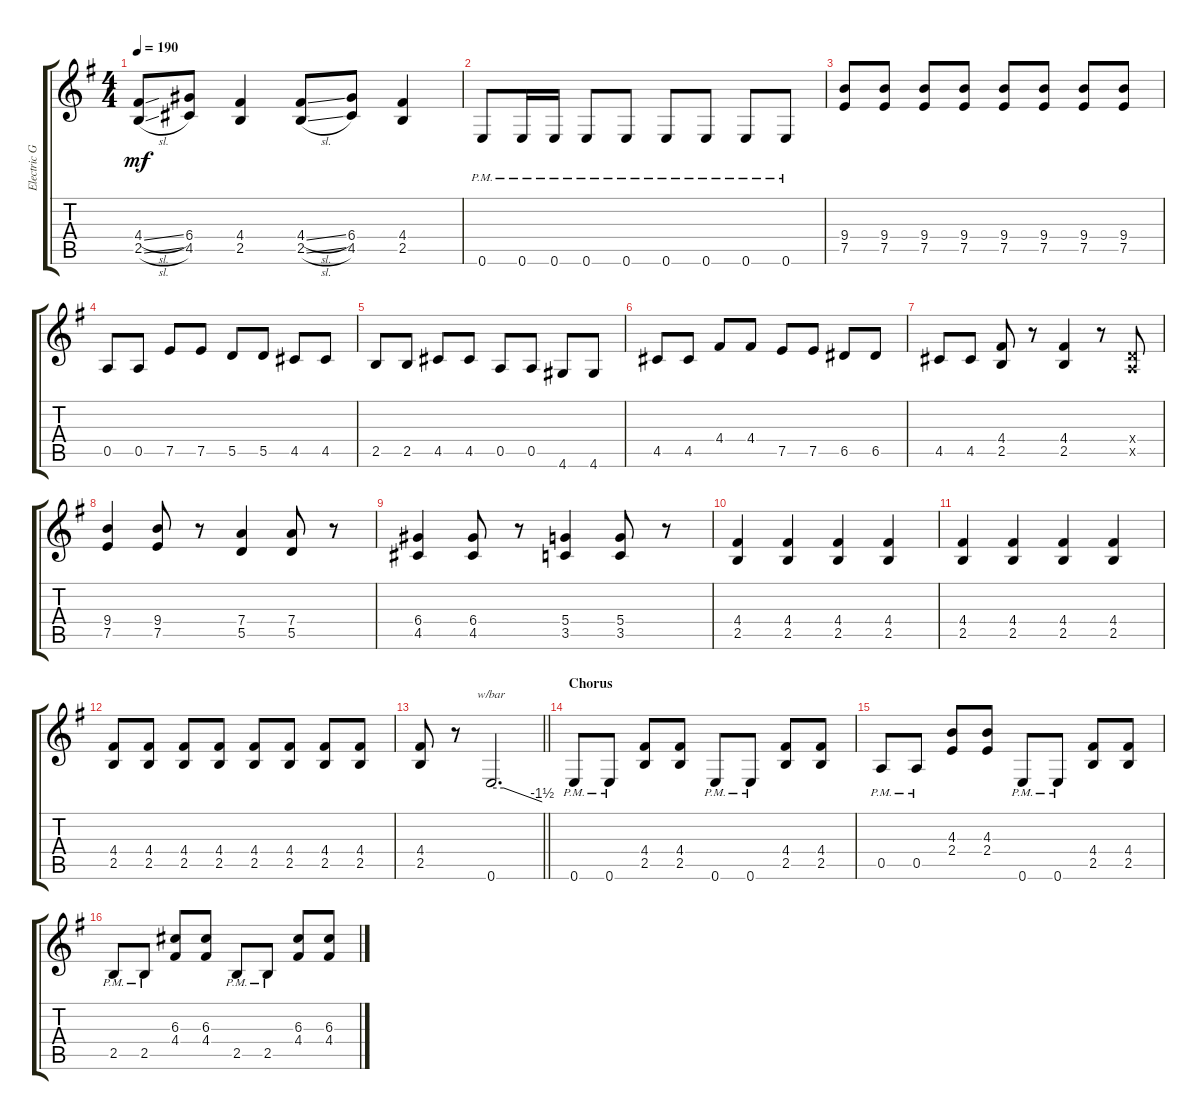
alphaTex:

\track ("Electric Guitar (Drive)" "Electric G") {instrument overdrivenguitar}
\staff {score tabs}
\tuning (E4 B3 G3 D3 A2 E2) {hide}
\ts (4 4)
\tempo 190
\clef g2
\ks eminor
(4.4{sl} 2.5{sl}).8{dy mf} (6.4 4.5).8 (4.4 2.5).4 (4.4{sl} 2.5{sl}).8 (6.4 4.5).8 (4.4 2.5).4 |
0.6{pm}.8 0.6{pm}.16 0.6{pm}.16 0.6{pm}.8 0.6{pm}.8 0.6{pm}.8 0.6{pm}.8 0.6{pm}.8 0.6{pm}.8 |
(9.4 7.5).8 (9.4 7.5).8 (9.4 7.5).8 (9.4 7.5).8 (9.4 7.5).8 (9.4 7.5).8 (9.4 7.5).8 (9.4 7.5).8 |
0.5.8 0.5.8 7.5.8 7.5.8 5.5.8 5.5.8 4.5.8 4.5.8 |
2.5.8 2.5.8 4.5.8 4.5.8 0.5.8 0.5.8 4.6.8 4.6.8 |
4.5.8 4.5.8 4.4.8 4.4.8 7.5.8 7.5.8 6.5.8 6.5.8 |
4.5.8 4.5.8 (4.4 2.5).8 r.8 (4.4 2.5).4 r.8 (0.4{x} 0.5{x}).8 |
(9.4 7.5).4 (9.4 7.5).8 r.8 (7.4 5.5).4 (7.4 5.5).8 r.8 |
(6.4 4.5).4 (6.4 4.5).8 r.8 (5.4 3.5).4 (5.4 3.5).8 r.8 |
(4.4 2.5).4 (4.4 2.5).4 (4.4 2.5).4 (4.4 2.5).4 |
(4.4 2.5).4 (4.4 2.5).4 (4.4 2.5).4 (4.4 2.5).4 |
(4.4 2.5).8 (4.4 2.5).8 (4.4 2.5).8 (4.4 2.5).8 (4.4 2.5).8 (4.4 2.5).8 (4.4 2.5).8 (4.4 2.5).8 |
\barLineRight lightlight
(4.4 2.5).8 r.8 0.6.2{d tbe (custom default 0 0 15 0 60 -6)} |
\section ("" "Chorus")
0.6{pm}.8 0.6{pm}.8 (4.4 2.5).8 (4.4 2.5).8 0.6{pm}.8 0.6{pm}.8 (4.4 2.5).8 (4.4 2.5).8 |
0.5{pm}.8 0.5{pm}.8 (4.3 2.4).8 (4.3 2.4).8 0.6{pm}.8 0.6{pm}.8 (4.4 2.5).8 (4.4 2.5).8 |
2.5{pm}.8 2.5{pm}.8 (6.3 4.4).8 (6.3 4.4).8 2.5{pm}.8 2.5{pm}.8 (6.3 4.4).8 (6.3 4.4).8
